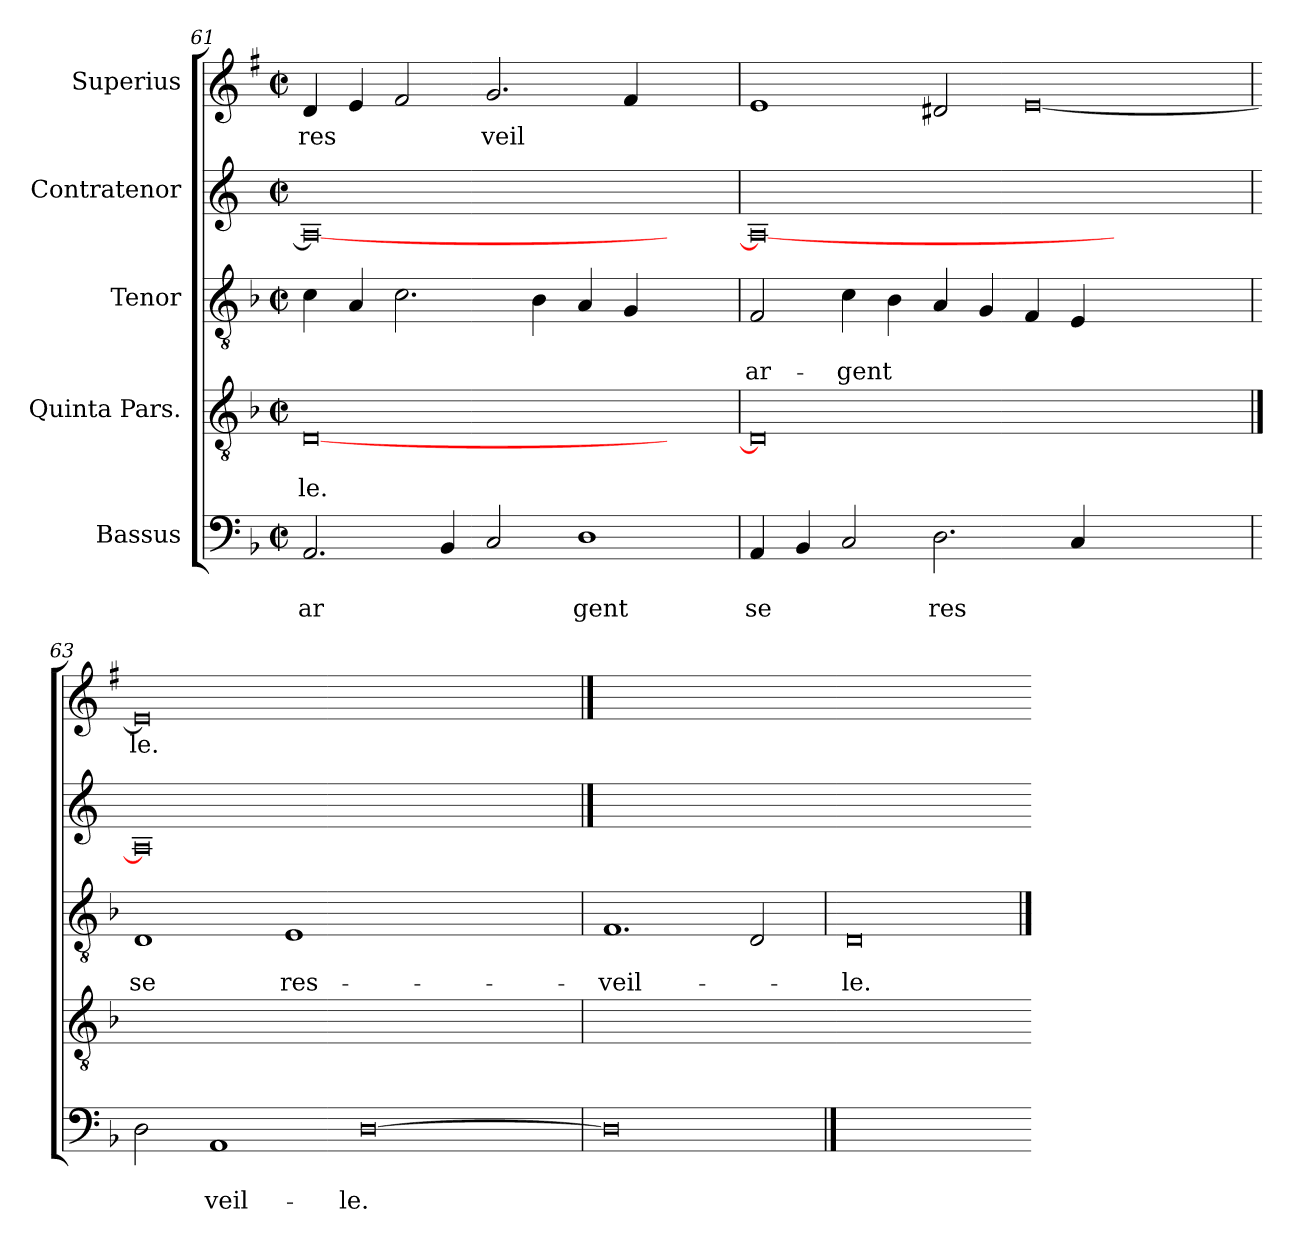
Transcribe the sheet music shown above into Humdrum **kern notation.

**kern	**text	**text	**kern	**text	**text	**kern	**text	**text	**kern	**kern	**text
*part5	*part5	*part5	*part4	*part4	*part4	*part3	*part3	*part3	*part2	*part1	*part1
*staff5	*staff5	*staff5	*staff4	*staff4	*staff4	*staff3	*staff3	*staff3	*staff2	*staff1	*staff1
*I"Bassus	*	*	*I"Quinta Pars.	*	*	*I"Tenor	*	*	*I"Contratenor	*I"Superius	*
*clefF4	*	*	*clefGv2	*	*	*clefGv2	*	*	*clefG2	*clefG2	*
*	*	*	*	*	*	*	*	*	*	*ITrd1c2	*
*k[b-]	*	*	*k[b-]	*	*	*k[b-]	*	*	*k[]	*k[b-]	*
*F:	*	*	*F:	*	*	*F:	*	*	*C:	*F:	*
*M4/2	*	*	*M4/2	*	*	*M4/2	*	*	*M4/2	*M4/2	*
*met(c|)	*	*	*met(c|)	*	*	*met(c|)	*	*	*met(c|)	*met(c|)	*
=61	=61	=61	=61	=61	=61	=61	=61	=61	=61	=61	=61
!	!	!LO:LY:b	!	!	!LO:LY:b	!	!	!	!	!	!LO:LY:b
2.AA	.	ar	[0D	.	le.	4c	.	.	0A_	4c	res
.	.	.	.	.	.	4A	.	.	.	4d	.
.	.	.	.	.	.	2.c	.	.	.	2e	.
4BB-	.	.	.	.	.	.	.	.	.	.	.
!	!	!	!	!	!	!	!	!	!	!	!LO:LY:b
2C	.	.	.	.	.	.	.	.	.	2.f	veil
.	.	.	.	.	.	4B-	.	.	.	.	.
!	!	!LO:LY:b	!	!	!	!	!	!	!	!	!
1D	.	gent	.	.	.	4A	.	.	.	.	.
.	.	.	.	.	.	4G	.	.	.	4e	.
.	.	.	2ryy	.	.	2ryy	.	.	2ryy	2ryy	.
=62	=62	=62	=62	=62	=62	=62	=62	=62	=62	=62	=62
!	!	!LO:LY:b	!	!	!	!	!	!LO:LY:b	!	!	!
4AA	.	se	0D]	.	.	2F	.	ar-	0A_	1d	.
4BB-	.	.	.	.	.	.	.	.	.	.	.
!	!	!	!	!	!	!	!	!LO:LY:b	!	!	!
2C	.	.	.	.	.	4c	.	-gent	.	.	.
.	.	.	.	.	.	4B-	.	.	.	.	.
!	!	!LO:LY:b	!	!	!	!	!	!	!	!	!
2.D	.	res	.	.	.	4A	.	.	.	2c#	.
.	.	.	.	.	.	4G	.	.	.	.	.
.	.	.	.	.	.	4F	.	.	.	[0d	.
4C	.	.	.	.	.	4E	.	.	.	.	.
1.ryy	.	.	1.ryy	.	.	1.ryy	.	.	1.ryy	.	.
=63	=63	=63	==63	=63	=63	=63	=63	=63	=63	=63	=63
!	!	!	!	!	!	!	!	!LO:LY:b	!	!	!LO:LY:b
2D	.	.	0ryy	.	.	1D	.	se	0A]	0d]	le.
!	!	!LO:LY:b	!	!	!	!	!	!	!	!	!
1AA	.	veil-	.	.	.	.	.	.	.	.	.
!	!	!	!	!	!	!	!	!LO:LY:b	!	!	!
.	.	.	.	.	.	1E	.	res-	.	.	.
!	!	!LO:LY:b	!	!	!	!	!	!	!	!	!
[0D	.	-le.	.	.	.	.	.	.	.	.	.
.	.	.	1.ryy	.	.	1.ryy	.	.	1.ryy	1.ryy	.
=	==	==	=	==	==	=	==	==	==	==	==
!	!	!	!	!	!	!	!	!LO:LY:b	!	!	!
0D]	.	.	0ryy	.	.	1.F	.	-veil-	0ryy	0ryy	.
.	.	.	.	.	.	2D	.	.	.	.	.
==	=	=	=	=	=	=	=	=	=	=	=
!	!	!	!	!	!	!	!	!LO:LY:b	!	!	!
0ryy	.	.	0ryy	.	.	0D	.	-le.	0ryy	0ryy	.
=	=	=	=	=	=	==	=	=	=	=	=
*-	*-	*-	*-	*-	*-	*-	*-	*-	*-	*-	*-
